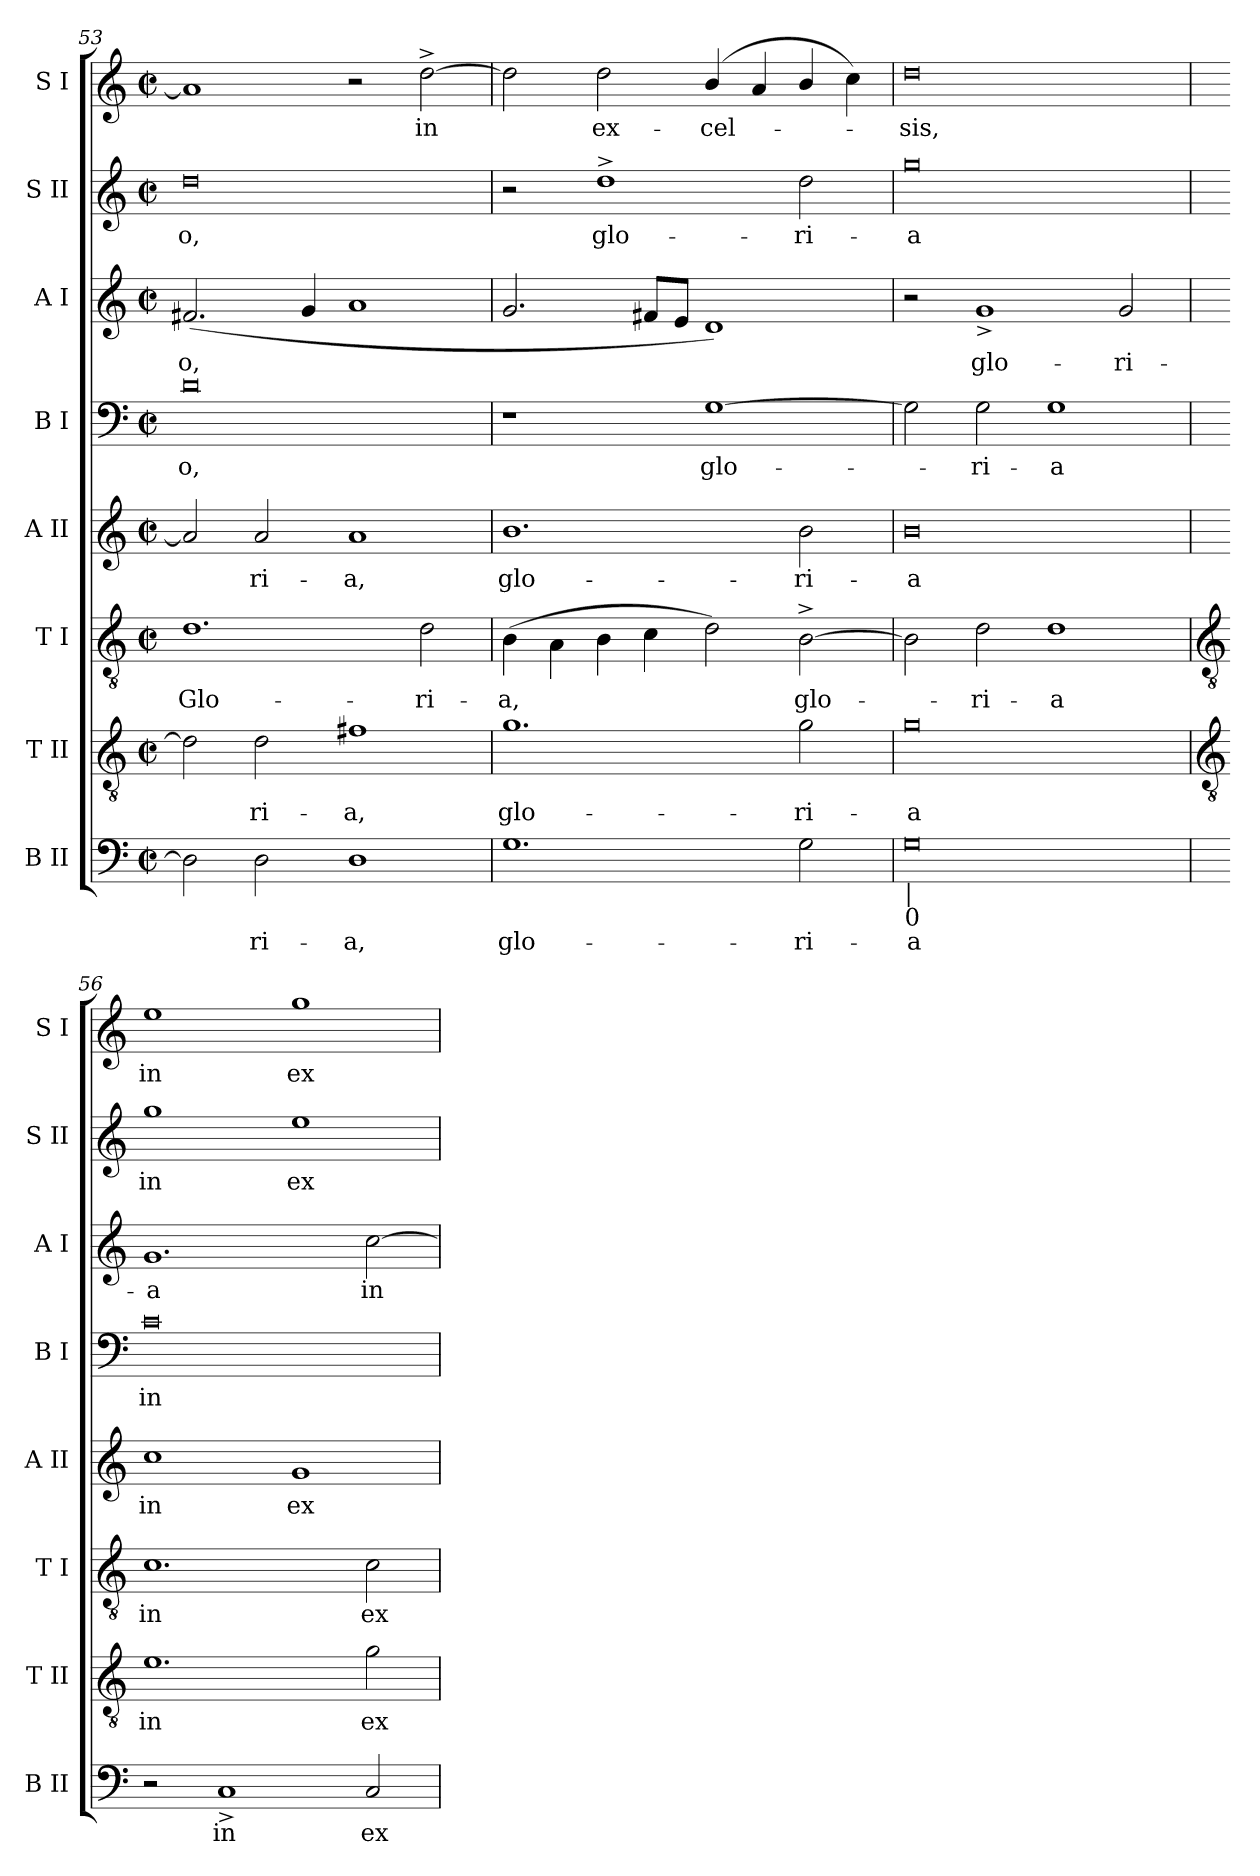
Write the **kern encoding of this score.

**kern	**text	**kern	**text	**kern	**text	**kern	**text	**kern	**text	**kern	**text	**kern	**text	**kern	**text
*part8	*part8	*part7	*part7	*part6	*part6	*part5	*part5	*part4	*part4	*part3	*part3	*part2	*part2	*part1	*part1
*staff8	*staff8	*staff7	*staff7	*staff6	*staff6	*staff5	*staff5	*staff4	*staff4	*staff3	*staff3	*staff2	*staff2	*staff1	*staff1
*I"B II	*	*I"T II	*	*I"T I	*	*I"A II	*	*I"B I	*	*I"A I	*	*I"S II	*	*I"S I	*
*I'B II	*	*I'T II	*	*I'T I	*	*I'A II	*	*I'B I	*	*I'A I	*	*I'S II	*	*I'S I	*
*clefF4	*	*clefGv2	*	*clefGv2	*	*clefG2	*	*clefF4	*	*clefG2	*	*clefG2	*	*clefG2	*
*k[]	*	*k[]	*	*k[]	*	*k[]	*	*k[]	*	*k[]	*	*k[]	*	*k[]	*
*C:	*	*C:	*	*C:	*	*C:	*	*C:	*	*C:	*	*C:	*	*C:	*
*M4/2	*	*M4/2	*	*M4/2	*	*M4/2	*	*M4/2	*	*M4/2	*	*M4/2	*	*M4/2	*
*met(c|)	*	*met(c|)	*	*met(c|)	*	*met(c|)	*	*met(c|)	*	*met(c|)	*	*met(c|)	*	*met(c|)	*
=53	=53	=53	=53	=53	=53	=53	=53	=53	=53	=53	=53	=53	=53	=53	=53
!	!	!	!	!	!LO:LY:b	!	!	!	!LO:LY:b	!	!LO:LY:b	!	!LO:LY:b	!	!
2D]	.	2d]	.	1.d	Glo-	2a]	.	0d	-o,	(<2.f#X	o,	0dd	-o,	1a]	.
!	!LO:LY:b	!	!LO:LY:b	!	!	!	!LO:LY:b	!	!	!	!	!	!	!	!
2D	ri-	2d	ri-	.	.	2a	ri-	.	.	.	.	.	.	.	.
.	.	.	.	.	.	.	.	.	.	4g	.	.	.	.	.
!	!LO:LY:b	!	!LO:LY:b	!	!	!	!LO:LY:b	!	!	!	!	!	!	!	!
1D	-a,	1f#X	-a,	.	.	1a	-a,	.	.	1a	.	.	.	2r	.
!	!	!	!	!	!LO:LY:b	!	!	!	!	!	!	!	!	!	!LO:LY:b
.	.	.	.	2d	-ri-	.	.	.	.	.	.	.	.	[2dd^	in
=54	=54	=54	=54	=54	=54	=54	=54	=54	=54	=54	=54	=54	=54	=54	=54
!	!LO:LY:b	!	!LO:LY:b	!	!LO:LY:b	!	!LO:LY:b	!	!	!	!	!	!	!	!
1.G	glo-	1.g	glo-	(>4B	-a,	1.b	glo-	1r	.	2.g	.	2r	.	2dd]	.
.	.	.	.	4A\	.	.	.	.	.	.	.	.	.	.	.
!	!	!	!	!	!	!	!	!	!	!	!	!	!LO:LY:b	!	!LO:LY:b
.	.	.	.	4B	.	.	.	.	.	.	.	1dd^	glo-	2dd	ex-
.	.	.	.	4c	.	.	.	.	.	8f#XL	.	.	.	.	.
.	.	.	.	.	.	.	.	.	.	8eJ	.	.	.	.	.
!	!	!	!	!	!	!	!	!	!LO:LY:b	!	!	!	!	!	!LO:LY:b
.	.	.	.	2d)	.	.	.	[1G	glo-	1d)	.	.	.	(<4b/	-cel-
.	.	.	.	.	.	.	.	.	.	.	.	.	.	4a	.
!	!LO:LY:b	!	!LO:LY:b	!	!LO:LY:b	!	!LO:LY:b	!	!	!	!	!	!LO:LY:b	!	!
2G	-ri-	2g	-ri-	[2B^	glo-	2b	-ri-	.	.	.	.	2dd	-ri-	4b/	.
.	.	.	.	.	.	.	.	.	.	.	.	.	.	4cc)	.
=55	=55	=55	=55	=55	=55	=55	=55	=55	=55	=55	=55	=55	=55	=55	=55
!LO:TX:b:t=|	!	!	!	!	!	!	!	!	!	!	!	!	!	!	!
!LO:TX:b:t=0	!	!	!	!	!	!	!	!	!	!	!	!	!	!	!
!	!LO:LY:b	!	!LO:LY:b	!	!	!	!LO:LY:b	!	!	!	!	!	!LO:LY:b	!	!LO:LY:b
0G	-a	0g	-a	2B]	.	0b	-a	2G]	.	2r	.	0gg	-a	0dd	-sis,
!	!	!	!	!	!LO:LY:b	!	!	!	!LO:LY:b	!	!LO:LY:b	!	!	!	!
.	.	.	.	2d	ri-	.	.	2G	ri-	1g^	glo-	.	.	.	.
!	!	!	!	!	!LO:LY:b	!	!	!	!LO:LY:b	!	!	!	!	!	!
.	.	.	.	1d	-a	.	.	1G	-a	.	.	.	.	.	.
!	!	!	!	!	!	!	!	!	!	!	!LO:LY:b	!	!	!	!
.	.	.	.	.	.	.	.	.	.	2g	-ri-	.	.	.	.
!!LO:LB:g=z
=56	=56	=56	=56	=56	=56	=56	=56	=56	=56	=56	=56	=56	=56	=56	=56
*	*	*clefGv2	*	*clefGv2	*	*	*	*	*	*	*	*	*	*	*
!	!	!	!LO:LY:b	!	!LO:LY:b	!	!LO:LY:b	!	!LO:LY:b	!	!LO:LY:b	!	!LO:LY:b	!	!LO:LY:b
2r	.	1.e	in	1.c	in	1cc	in	0c	in	1.g	-a	1gg	in	1ee	in
!	!LO:LY:b	!	!	!	!	!	!	!	!	!	!	!	!	!	!
1C^	in	.	.	.	.	.	.	.	.	.	.	.	.	.	.
!	!	!	!	!	!	!	!LO:LY:b	!	!	!	!	!	!LO:LY:b	!	!LO:LY:b
.	.	.	.	.	.	1g	ex-	.	.	.	.	1ee	ex-	1gg	ex-
!	!LO:LY:b	!	!LO:LY:b	!	!LO:LY:b	!	!	!	!	!	!LO:LY:b	!	!	!	!
2C	ex-	2g	ex-	2c	ex-	.	.	.	.	[2cc	in	.	.	.	.
=	=	=	=	=	=	=	=	=	=	=	=	=	=	=	=
*-	*-	*-	*-	*-	*-	*-	*-	*-	*-	*-	*-	*-	*-	*-	*-
